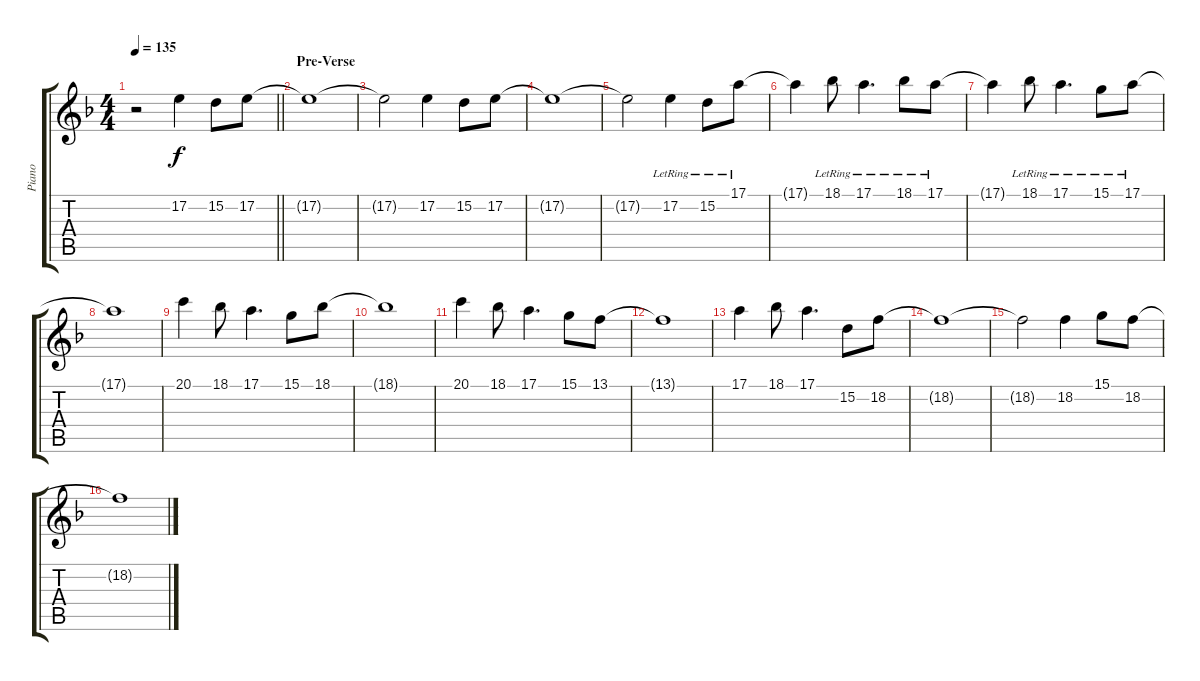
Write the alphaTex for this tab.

\track ("Piano" "Piano") {instrument acousticgrandpiano}
\staff {score tabs}
\tuning (E4 B3 G3 D3 A2 E2) {hide}
\ts (4 4)
\tempo 135
\clef g2
\barLineRight lightlight
\ks f
r.2{dy f} 17.2.4 15.2.8 17.2.8 |
\section ("" "Pre-Verse")
17.2{t}.1 |
17.2{t}.2 17.2.4 15.2.8 17.2.8 |
17.2{t}.1 |
17.2{t}.2 17.2{lr}.4 15.2{lr}.8 17.1{lr}.8 |
17.1{t}.4 18.1{lr}.8 17.1{lr}.4{d} 18.1{lr}.8 17.1{lr}.8 |
17.1{t}.4 18.1{lr}.8 17.1{lr}.4{d} 15.1{lr}.8 17.1{lr}.8 |
17.1{t}.1 |
20.1.4 18.1.8 17.1.4{d} 15.1.8 18.1.8 |
18.1{t}.1 |
20.1.4 18.1.8 17.1.4{d} 15.1.8 13.1.8 |
13.1{t}.1 |
17.1.4 18.1.8 17.1.4{d} 15.2.8 18.2.8 |
18.2{t}.1 |
18.2{t}.2 18.2.4 15.1.8 18.2.8 |
18.2{t}.1
